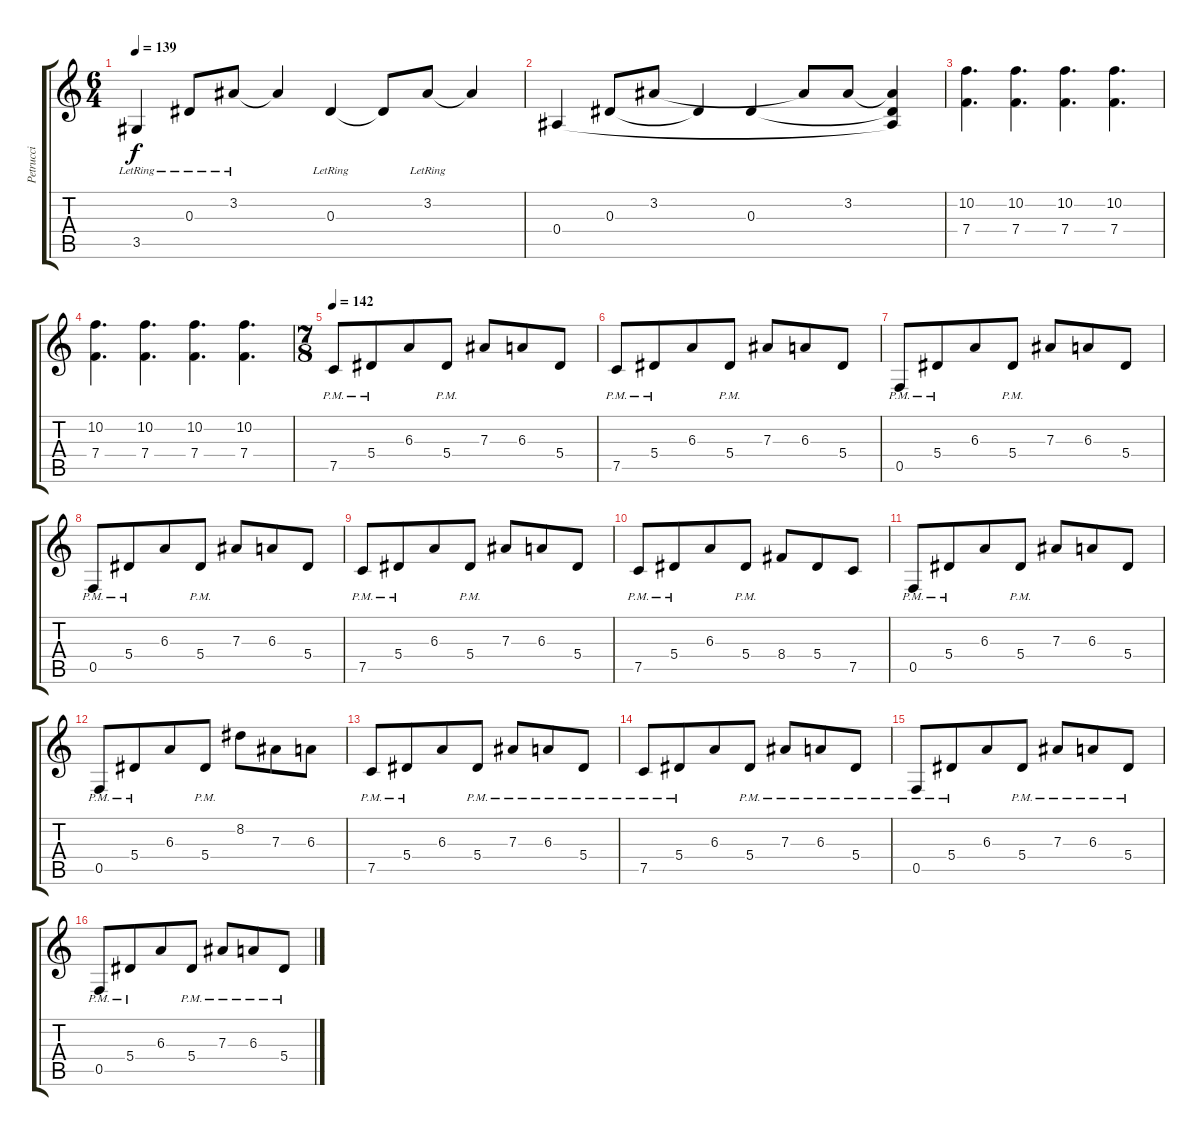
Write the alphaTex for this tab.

\track ("Petrucci" "Petrucci") {instrument distortionguitar}
\staff {score tabs}
\tuning (C4 G3 Eb3 Bb2 F2 C2) {hide}
\ts (6 4)
\tempo 139
\clef g2
\ks c
3.5{lr}.4{dy f} 0.3{lr}.8 3.2{lr}.8 3.2{t}.4 0.3{lr}.4 0.3{t}.8 3.2{lr}.8 3.2{t}.4 |
0.4.4 0.3.8 3.2.8 0.3{t}.4 0.3.4 3.2{t}.8 3.2.8 (3.2{t} 0.3{t} 0.4{t}).4 |
(10.2 7.4).4{d} (10.2 7.4).4{d} (10.2 7.4).4{d} (10.2 7.4).4{d} |
(10.2 7.4).4{d} (10.2 7.4).4{d} (10.2 7.4).4{d beam merge} (10.2 7.4).4{d} |
\ts (7 8)
\tempo 142
7.5{pm}.8 5.4{pm}.8 6.3.8 5.4{pm}.8 7.3.8 6.3.8 5.4.8 |
7.5{pm}.8 5.4{pm}.8 6.3.8 5.4{pm}.8 7.3.8 6.3.8 5.4.8 |
0.5{pm}.8 5.4{pm}.8 6.3.8 5.4{pm}.8 7.3.8 6.3.8 5.4.8 |
0.5{pm}.8 5.4{pm}.8 6.3.8 5.4{pm}.8 7.3.8 6.3.8 5.4.8 |
7.5{pm}.8 5.4{pm}.8 6.3.8 5.4{pm}.8 7.3.8 6.3.8 5.4.8 |
7.5{pm}.8 5.4{pm}.8 6.3.8 5.4{pm}.8 8.4.8 5.4.8 7.5.8 |
0.5{pm}.8 5.4{pm}.8 6.3.8 5.4{pm}.8 7.3.8 6.3.8 5.4.8 |
0.5{pm}.8 5.4{pm}.8 6.3.8 5.4{pm}.8 8.2.8 7.3.8 6.3.8 |
7.5{pm}.8 5.4{pm}.8 6.3.8 5.4{pm}.8 7.3{pm}.8 6.3{pm}.8 5.4{pm}.8 |
7.5{pm}.8 5.4{pm}.8 6.3.8 5.4{pm}.8 7.3{pm}.8 6.3{pm}.8 5.4{pm}.8 |
0.5{pm}.8 5.4{pm}.8 6.3.8 5.4{pm}.8 7.3{pm}.8 6.3{pm}.8 5.4{pm}.8 |
0.5{pm}.8 5.4{pm}.8 6.3.8 5.4{pm}.8 7.3{pm}.8 6.3{pm}.8 5.4{pm}.8
